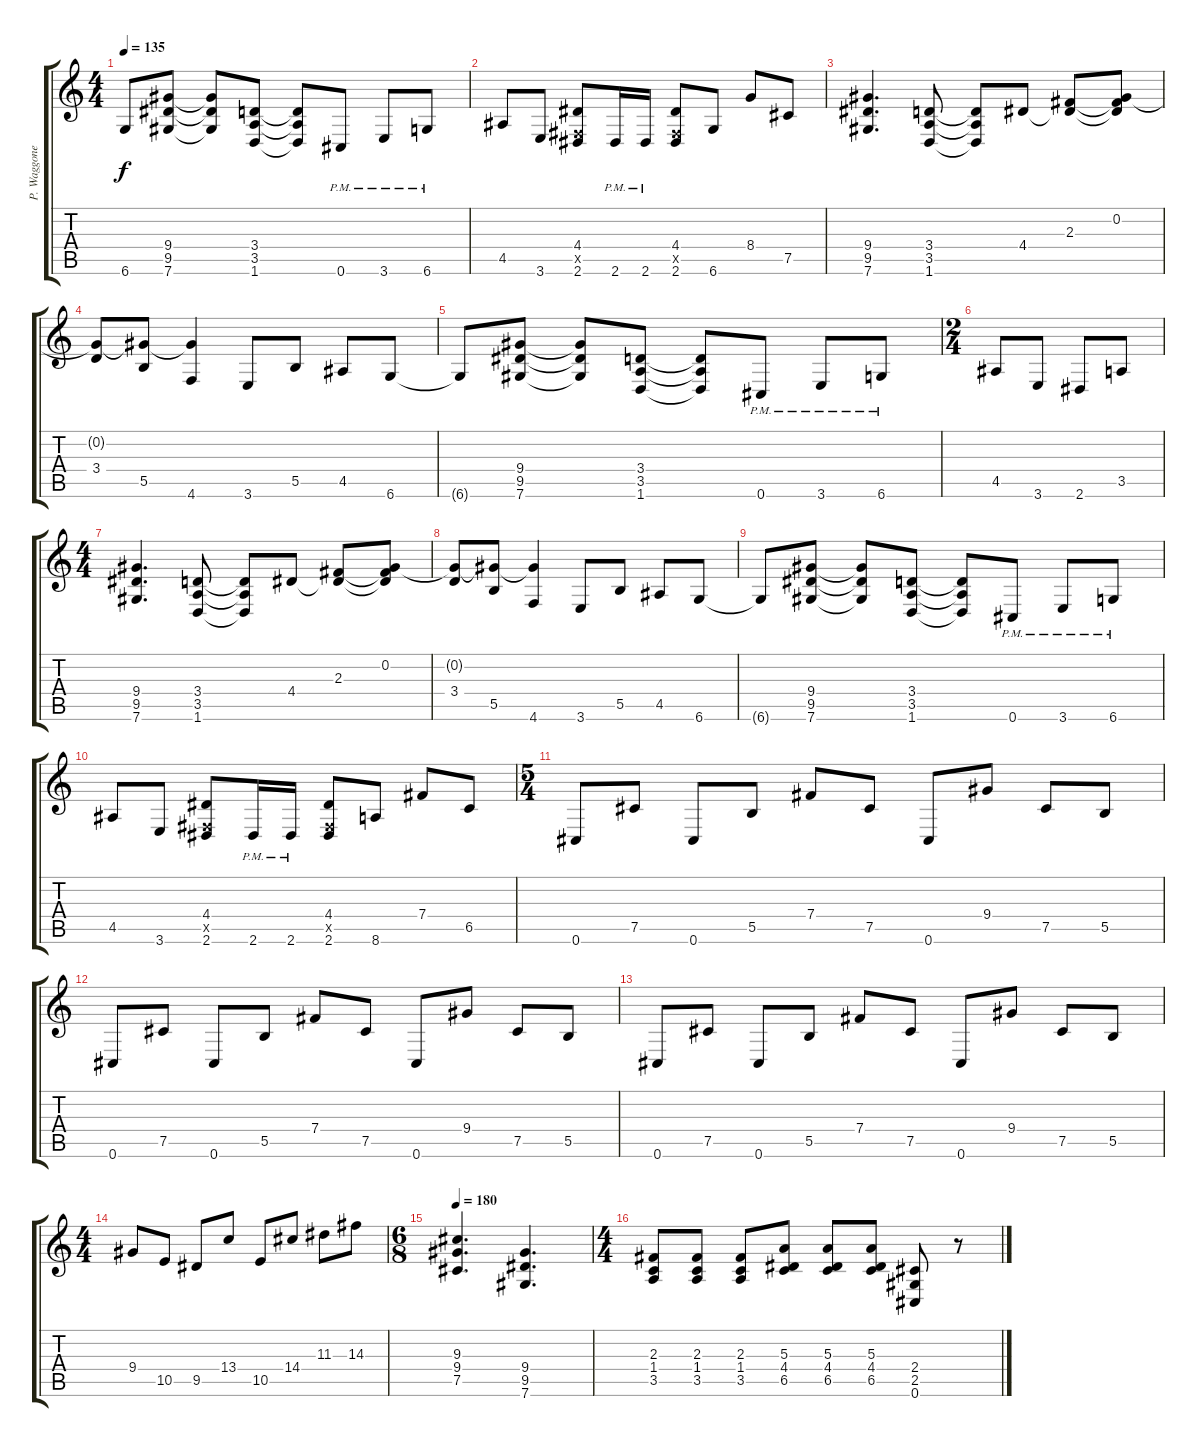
\track ("P. Waggoner Gtr." "P. Waggone") {instrument distortionguitar}
\staff {score tabs}
\tuning (Db4 Ab3 E3 B2 Gb2 Db2) {hide}
\ts (4 4)
\tempo 135
\clef g2
\ks c
6.6{t}.8{dy f} (9.4 9.5 7.6).8 (9.4{t} 9.5{t} 7.6{t}).8 (3.4 3.5 1.6).8 (3.4{t} 3.5{t} 1.6{t}).8 0.6{pm}.8 3.6{pm}.8 6.6{pm}.8 |
4.5.8 3.6.8 (4.4 0.5{x} 2.6).8 2.6{pm}.16 2.6{pm}.16 (4.4 0.5{x} 2.6).8 6.6.8 8.4.8 7.5.8 |
(9.4 9.5 7.6).4{d} (3.4 3.5 1.6).8 (3.4{t} 3.5{t} 1.6{t}).8 4.4.8 (2.3 4.4{t}).8 (0.2 2.3{t} 4.4{t}).8 |
(0.2{t} 3.4).8 (0.2{t} 5.5).8 (0.2{t} 4.6).4 3.6.8 5.5.8 4.5.8 6.6.8 |
6.6{t}.8 (9.4 9.5 7.6).8 (9.4{t} 9.5{t} 7.6{t}).8 (3.4 3.5 1.6).8 (3.4{t} 3.5{t} 1.6{t}).8 0.6{pm}.8 3.6{pm}.8 6.6{pm}.8 |
\ts (2 4)
4.5.8 3.6.8 2.6.8 3.5.8 |
\ts (4 4)
(9.4 9.5 7.6).4{d} (3.4 3.5 1.6).8 (3.4{t} 3.5{t} 1.6{t}).8 4.4.8 (2.3 4.4{t}).8 (0.2 2.3{t} 4.4{t}).8 |
(0.2{t} 3.4).8 (0.2{t} 5.5).8 (0.2{t} 4.6).4 3.6.8 5.5.8 4.5.8 6.6.8 |
6.6{t}.8 (9.4 9.5 7.6).8 (9.4{t} 9.5{t} 7.6{t}).8 (3.4 3.5 1.6).8 (3.4{t} 3.5{t} 1.6{t}).8 0.6{pm}.8 3.6{pm}.8 6.6{pm}.8 |
4.5.8 3.6.8 (4.4 0.5{x} 2.6).8 2.6{pm}.16 2.6{pm}.16 (4.4 0.5{x} 2.6).8 8.6.8 7.4.8 6.5.8 |
\ts (5 4)
0.6.8 7.5.8 0.6.8 5.5.8 7.4.8 7.5.8 0.6.8 9.4.8 7.5.8 5.5.8 |
0.6.8 7.5.8 0.6.8 5.5.8 7.4.8 7.5.8 0.6.8 9.4.8 7.5.8 5.5.8 |
0.6.8 7.5.8 0.6.8 5.5.8 7.4.8 7.5.8 0.6.8 9.4.8 7.5.8 5.5.8 |
\ts (4 4)
9.4.8 10.5.8 9.5.8 13.4.8 10.5.8 14.4.8 11.3.8 14.3.8 |
\ts (6 8)
\tempo 180
(9.3 9.4 7.5).4{d} (9.4 9.5 7.6).4{d} |
\ts (4 4)
(2.3 1.4 3.5).8 (2.3 1.4 3.5).8 (2.3 1.4 3.5).8 (5.3 4.4 6.5).8 (5.3 4.4 6.5).8 (5.3 4.4 6.5).8 (2.4 2.5 0.6).8 r.8
